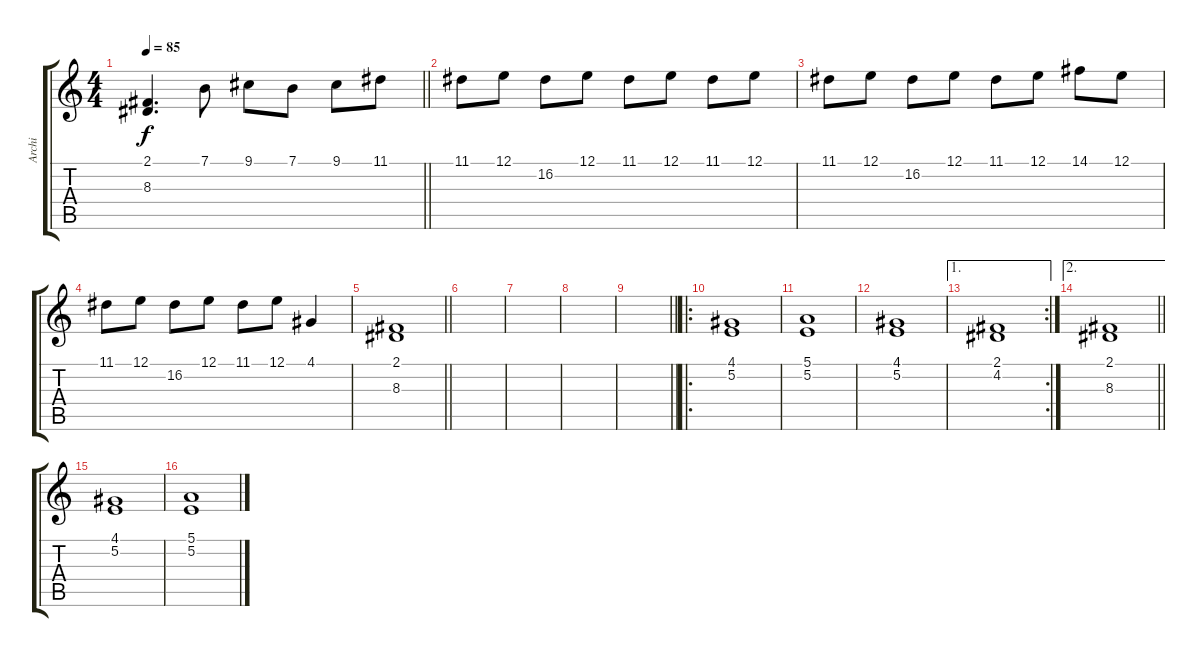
\track ("Archi" "Archi") {instrument stringensemble1}
\staff {score tabs}
\tuning (E4 B3 G3 D3 A2 E2) {hide}
\ts (4 4)
\tempo 85
\clef g2
\barLineRight lightlight
\ks c
(2.1 8.3).4{d dy f} 7.1.8 9.1.8 7.1.8 9.1.8 11.1.8 |
11.1.8{volume 10 instrument stringensemble1} 12.1.8 16.2.8 12.1.8 11.1.8 12.1.8 11.1.8 12.1.8 |
11.1.8 12.1.8 16.2.8 12.1.8 11.1.8 12.1.8 14.1.8 12.1.8 |
11.1.8 12.1.8 16.2.8 12.1.8 11.1.8 12.1.8 4.1.4 |
\barLineRight lightlight
(2.1 8.3).1 |
|
|
|
\barLineRight lightlight
|
\ro
(4.1 5.2).1 |
(5.1 5.2).1 |
(4.1 5.2).1 |
\ae 1
\rc 2
(2.1 4.2).1 |
\ae 2
\barLineRight lightlight
(2.1 8.3).1 |
(4.1 5.2).1 |
(5.1 5.2).1
